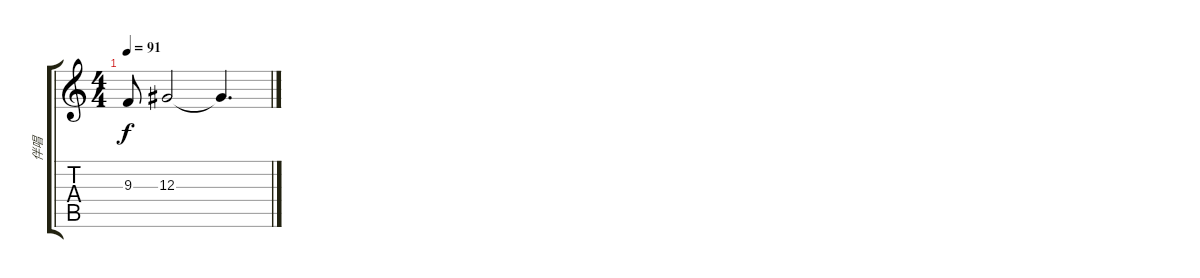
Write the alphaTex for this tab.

\track ("伴唱" "伴唱") {instrument voiceoohs}
\staff {score tabs}
\tuning (F4 C4 Ab3 Eb3 Bb2 F2) {hide}
\ts (4 4)
\tempo 91
\clef g2
\ks c
9.3{t}.8{dy f} 12.3.2 12.3{t}.4{d}
